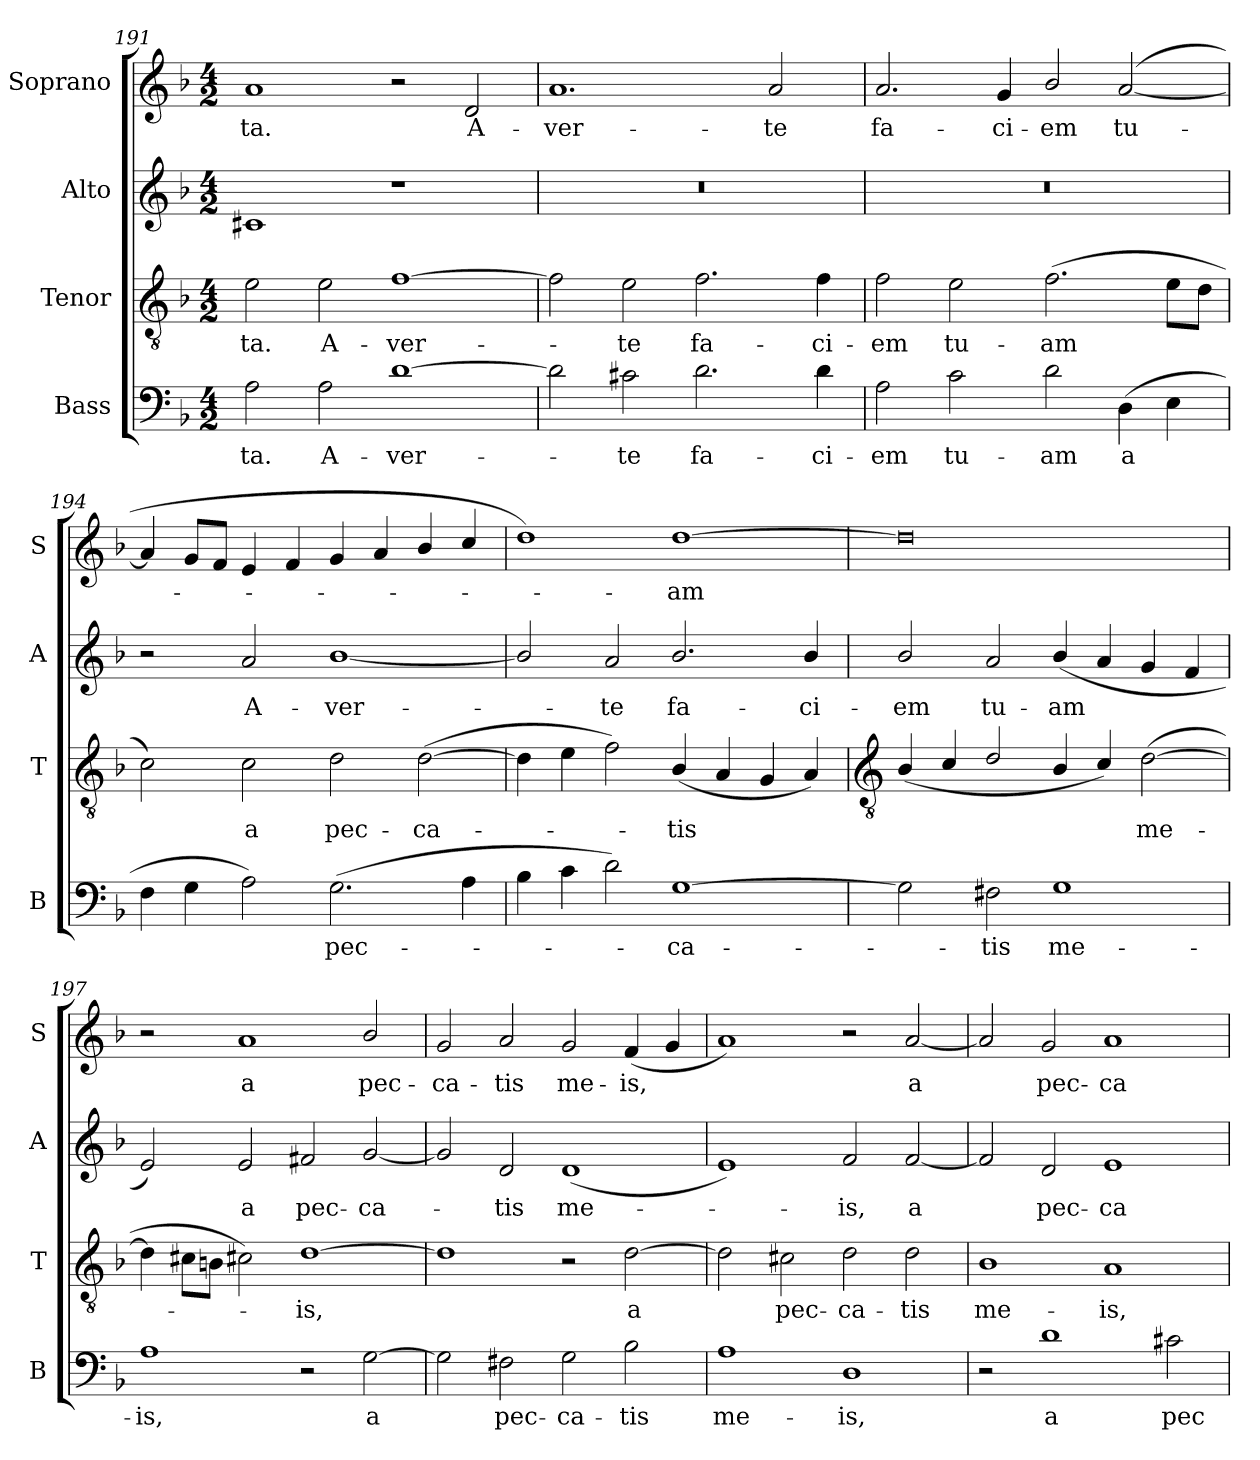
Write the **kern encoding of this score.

**kern	**text	**kern	**text	**kern	**text	**kern	**text
*part4	*part4	*part3	*part3	*part2	*part2	*part1	*part1
*staff4	*staff4	*staff3	*staff3	*staff2	*staff2	*staff1	*staff1
*I"Bass	*	*I"Tenor	*	*I"Alto	*	*I"Soprano	*
*I'B	*	*I'T	*	*I'A	*	*I'S	*
*clefF4	*	*clefGv2	*	*clefG2	*	*clefG2	*
*k[b-]	*	*k[b-]	*	*k[b-]	*	*k[b-]	*
*F:	*	*F:	*	*F:	*	*F:	*
*M4/2	*	*M4/2	*	*M4/2	*	*M4/2	*
=191	=191	=191	=191	=191	=191	=191	=191
!	!LO:LY:b	!	!LO:LY:b	!	!	!	!LO:LY:b
2A	-ta.	2e	-ta.	1c#X	.	1a	ta.
!	!LO:LY:b	!	!LO:LY:b	!	!	!	!
2A	A-	2e	A-	.	.	.	.
!	!LO:LY:b	!	!LO:LY:b	!	!	!	!
[1d	-ver-	[1f	-ver-	1r	.	2r	.
!	!	!	!	!	!	!	!LO:LY:b
.	.	.	.	.	.	2d	A-
=192	=192	=192	=192	=192	=192	=192	=192
!	!	!	!	!	!	!	!LO:LY:b
2d]	.	2f]	.	0r	.	1.a	-ver-
!	!LO:LY:b	!	!LO:LY:b	!	!	!	!
2c#X	te	2e	te	.	.	.	.
!	!LO:LY:b	!	!LO:LY:b	!	!	!	!
2.d	fa-	2.f	fa-	.	.	.	.
!	!	!	!	!	!	!	!LO:LY:b
.	.	.	.	.	.	2a	-te
!	!LO:LY:b	!	!LO:LY:b	!	!	!	!
4d	-ci-	4f	-ci-	.	.	.	.
=193	=193	=193	=193	=193	=193	=193	=193
!	!LO:LY:b	!	!LO:LY:b	!	!	!	!LO:LY:b
2A	-em	2f	-em	0r	.	2.a	fa-
!	!LO:LY:b	!	!LO:LY:b	!	!	!	!
2c	tu-	2e	tu-	.	.	.	.
!	!	!	!	!	!	!	!LO:LY:b
.	.	.	.	.	.	4g	-ci-
!	!LO:LY:b	!	!LO:LY:b	!	!	!	!LO:LY:b
2d	-am	(>2.f	-am	.	.	2b-/	-em
!	!LO:LY:b	!	!	!	!	!	!LO:LY:b
(>4D	a	.	.	.	.	(<[2a	tu-
4E	.	8eL	.	.	.	.	.
.	.	8dJ	.	.	.	.	.
=194	=194	=194	=194	=194	=194	=194	=194
4F	.	2c)	.	2r	.	4a]	.
4G	.	.	.	.	.	8gL	.
.	.	.	.	.	.	8fJ	.
!	!	!	!LO:LY:b	!	!LO:LY:b	!	!
2A)	.	2c	a	2a	A-	4e	.
.	.	.	.	.	.	4f	.
!	!LO:LY:b	!	!LO:LY:b	!	!LO:LY:b	!	!
(>2.G	pec-	2d	pec-	[1b-/	-ver-	4g	.
.	.	.	.	.	.	4a	.
!	!	!	!LO:LY:b	!	!	!	!
.	.	(>[2d	-ca-	.	.	4b-/	.
4A	.	.	.	.	.	4cc/	.
=195	=195	=195	=195	=195	=195	=195	=195
4B-	.	4d]	.	2b-/]	.	1dd)	.
4c	.	4e	.	.	.	.	.
!	!	!	!	!	!LO:LY:b	!	!
2d)	.	2f)	.	2a	te	.	.
!	!LO:LY:b	!	!LO:LY:b	!	!LO:LY:b	!	!LO:LY:b
[1G	ca-	(<4B-/	tis	2.b-/	fa-	[1dd	am
.	.	4A	.	.	.	.	.
.	.	4G	.	.	.	.	.
!	!	!	!	!	!LO:LY:b	!	!
.	.	4A)	.	4b-/	-ci-	.	.
!!LO:LB:g=z
=196	=196	=196	=196	=196	=196	=196	=196
*	*	*clefGv2	*	*	*	*	*
!	!	!	!	!	!LO:LY:b	!	!
2G]	.	(<4B-/	.	2b-/	-em	0dd]	.
.	.	4c/	.	.	.	.	.
!	!LO:LY:b	!	!	!	!LO:LY:b	!	!
2F#X	tis	2d/	.	2a	tu-	.	.
!	!LO:LY:b	!	!	!	!LO:LY:b	!	!
1G	me-	4B-/	.	(<4b-/	-am	.	.
.	.	4c/)	.	4a	.	.	.
!	!	!	!LO:LY:b	!	!	!	!
.	.	(>[2d	me-	4g	.	.	.
.	.	.	.	4f	.	.	.
=197	=197	=197	=197	=197	=197	=197	=197
!	!LO:LY:b	!	!	!	!	!	!
1A	-is,	4d]	.	2e)	.	2r	.
.	.	8c#L	.	.	.	.	.
.	.	8BJ	.	.	.	.	.
!	!	!	!	!	!LO:LY:b	!	!LO:LY:b
.	.	2c#X)	.	2e	a	1a	a
!	!	!	!LO:LY:b	!	!LO:LY:b	!	!
2r	.	[1d	is,	2f#X	pec-	.	.
!	!LO:LY:b	!	!	!	!LO:LY:b	!	!LO:LY:b
[2G	a	.	.	[2g	-ca-	2b-/	pec-
=198	=198	=198	=198	=198	=198	=198	=198
!	!	!	!	!	!	!	!LO:LY:b
2G]	.	1d]	.	2g]	.	2g	-ca-
!	!LO:LY:b	!	!	!	!LO:LY:b	!	!LO:LY:b
2F#X	pec-	.	.	2d	tis	2a	-tis
!	!LO:LY:b	!	!	!	!LO:LY:b	!	!LO:LY:b
2G	-ca-	2r	.	(<1d	me-	2g	me-
!	!LO:LY:b	!	!LO:LY:b	!	!	!	!LO:LY:b
2B-	-tis	[2d	a	.	.	(<4f	-is,
.	.	.	.	.	.	4g	.
=199	=199	=199	=199	=199	=199	=199	=199
!	!LO:LY:b	!	!	!	!	!	!
1A	me-	2d]	.	1e)	.	1a)	.
!	!	!	!LO:LY:b	!	!	!	!
.	.	2c#X	pec-	.	.	.	.
!	!LO:LY:b	!	!LO:LY:b	!	!LO:LY:b	!	!
1D	-is,	2d	-ca-	2f	is,	2r	.
!	!	!	!LO:LY:b	!	!LO:LY:b	!	!LO:LY:b
.	.	2d	-tis	[2f	a	[2a	a
=200	=200	=200	=200	=200	=200	=200	=200
!	!	!	!LO:LY:b	!	!	!	!
2r	.	1B-	me-	2f]	.	2a]	.
!	!LO:LY:b	!	!	!	!LO:LY:b	!	!LO:LY:b
1d	a	.	.	2d	pec-	2g	pec-
!	!	!	!LO:LY:b	!	!LO:LY:b	!	!LO:LY:b
.	.	1A	-is,	1e	-ca-	1a	-ca-
!	!LO:LY:b	!	!	!	!	!	!
2c#X	pec-	.	.	.	.	.	.
=	=	=	=	=	=	=	=
*-	*-	*-	*-	*-	*-	*-	*-
